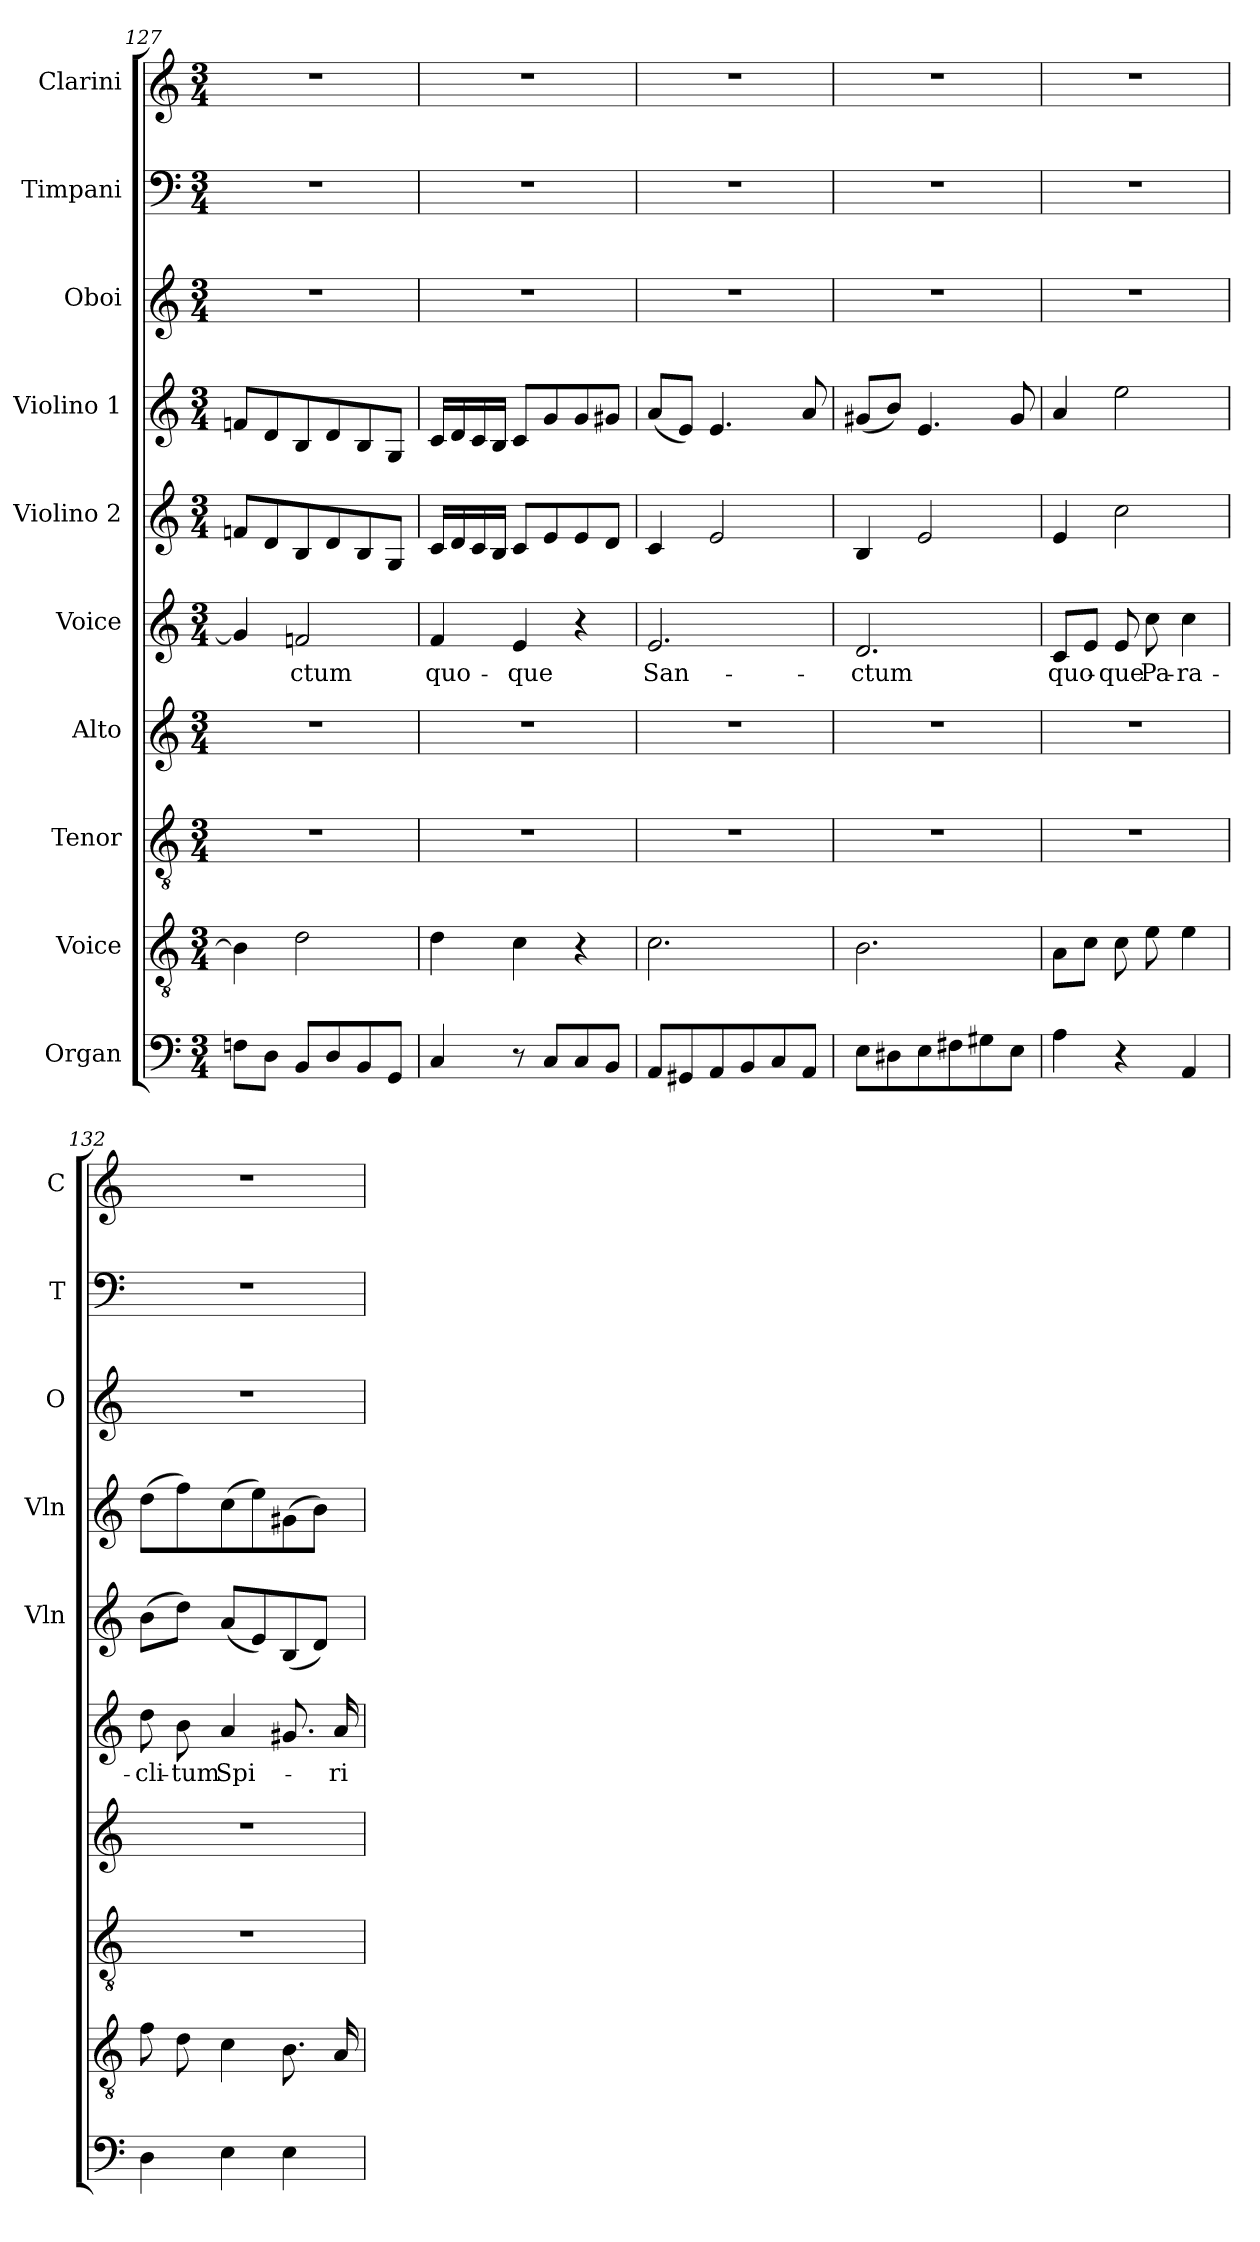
**kern	**kern	**kern	**kern	**kern	**text	**kern	**kern	**kern	**kern	**kern
*part10	*part9	*part8	*part7	*part6	*part6	*part5	*part4	*part3	*part2	*part1
*staff10	*staff9	*staff8	*staff7	*staff6	*staff6	*staff5	*staff4	*staff3	*staff2	*staff1
*I"Organ	*I"Voice	*I"Tenor	*I"Alto	*I"Voice	*	*I"Violino 2	*I"Violino 1	*I"Oboi	*I"Timpani	*I"Clarini
*	*	*	*	*	*	*I'Vln	*I'Vln	*I'O	*I'T	*I'C
*clefF4	*clefGv2	*clefGv2	*clefG2	*clefG2	*	*clefG2	*clefG2	*clefG2	*clefF4	*clefG2
*k[]	*k[]	*k[]	*k[]	*k[]	*	*k[]	*k[]	*k[]	*k[]	*k[]
*M3/4	*M3/4	*M3/4	*M3/4	*M3/4	*	*M3/4	*M3/4	*M3/4	*M3/4	*M3/4
=127	=127	=127	=127	=127	=127	=127	=127	=127	=127	=127
8Fn\L	4B\]	2.r	2.r	4g/]	.	8fn/L	8fn/L	2.r	2.r	2.r
8D\J	.	.	.	.	.	8d/	8d/	.	.	.
!	!	!	!	!	!LO:LY:b	!	!	!	!	!
8BB/L	2d\	.	.	2fn/	-ctum	8B/	8B/	.	.	.
8D/	.	.	.	.	.	8d/	8d/	.	.	.
8BB/	.	.	.	.	.	8B/	8B/	.	.	.
8GG/J	.	.	.	.	.	8G/J	8G/J	.	.	.
!!LO:PB:g=z
=128	=128	=128	=128	=128	=128	=128	=128	=128	=128	=128
!	!	!	!	!	!LO:LY:b	!	!	!	!	!
4C/	4d\	2.r	2.r	4f/	quo-	16c/LL	16c/LL	2.r	2.r	2.r
.	.	.	.	.	.	16d/	16d/	.	.	.
.	.	.	.	.	.	16c/	16c/	.	.	.
.	.	.	.	.	.	16B/JJ	16B/JJ	.	.	.
!	!	!	!	!	!LO:LY:b	!	!	!	!	!
8r	4c\	.	.	4e/	-que	8c/L	8c/L	.	.	.
8C/L	.	.	.	.	.	8e/	8g/	.	.	.
8C/	4r	.	.	4r	.	8e/	8g/	.	.	.
8BB/J	.	.	.	.	.	8d/J	8g#X/J	.	.	.
=129	=129	=129	=129	=129	=129	=129	=129	=129	=129	=129
!	!	!	!	!	!LO:LY:b	!	!	!	!	!
8AA/L	2.c\	2.r	2.r	2.e/	San-	4c/	(8a/L	2.r	2.r	2.r
8GG#X/	.	.	.	.	.	.	8e/J)	.	.	.
8AA/	.	.	.	.	.	2e/	4.e/	.	.	.
8BB/	.	.	.	.	.	.	.	.	.	.
8C/	.	.	.	.	.	.	.	.	.	.
8AA/J	.	.	.	.	.	.	8a/	.	.	.
=130	=130	=130	=130	=130	=130	=130	=130	=130	=130	=130
!	!	!	!	!	!LO:LY:b	!	!	!	!	!
8E\L	2.B\	2.r	2.r	2.d/	-ctum	4B/	(8g#X/L	2.r	2.r	2.r
8D#X\	.	.	.	.	.	.	8b/J)	.	.	.
8E\	.	.	.	.	.	2e/	4.e/	.	.	.
8F#X\	.	.	.	.	.	.	.	.	.	.
8G#X\	.	.	.	.	.	.	.	.	.	.
8E\J	.	.	.	.	.	.	8g#/	.	.	.
=131	=131	=131	=131	=131	=131	=131	=131	=131	=131	=131
!	!	!	!	!	!LO:LY:b	!	!	!	!	!
4A\	8A\L	2.r	2.r	8c/L	quo-	4e/	4a/	2.r	2.r	2.r
.	8c\J	.	.	8e/J	.	.	.	.	.	.
!	!	!	!	!	!LO:LY:b	!	!	!	!	!
4r	8c\	.	.	8e/	-que	2cc\	2ee\	.	.	.
!	!	!	!	!	!LO:LY:b	!	!	!	!	!
.	8e\	.	.	8cc\	Pa-	.	.	.	.	.
!	!	!	!	!	!LO:LY:b	!	!	!	!	!
4AA/	4e\	.	.	4cc\	-ra-	.	.	.	.	.
=132	=132	=132	=132	=132	=132	=132	=132	=132	=132	=132
!	!	!	!	!	!LO:LY:b	!	!	!	!	!
4D\	8f\	2.r	2.r	8dd\	-cli-	(8b\L	(8dd\L	2.r	2.r	2.r
!	!	!	!	!	!LO:LY:b	!	!	!	!	!
.	8d\	.	.	8b\	-tum	8dd\J)	8ff\)	.	.	.
!	!	!	!	!	!LO:LY:b	!	!	!	!	!
4E\	4c\	.	.	4a/	Spi-	(8a/L	(8cc\	.	.	.
.	.	.	.	.	.	8e/)	8ee\)	.	.	.
4E\	8.B\	.	.	8.g#X/	.	(8B/	(8g#X\	.	.	.
.	.	.	.	.	.	8d/J)	8b\J)	.	.	.
!	!	!	!	!	!LO:LY:b	!	!	!	!	!
.	16A/	.	.	16a/	-ri-	.	.	.	.	.
=	=	=	=	=	=	=	=	=	=	=
*-	*-	*-	*-	*-	*-	*-	*-	*-	*-	*-
